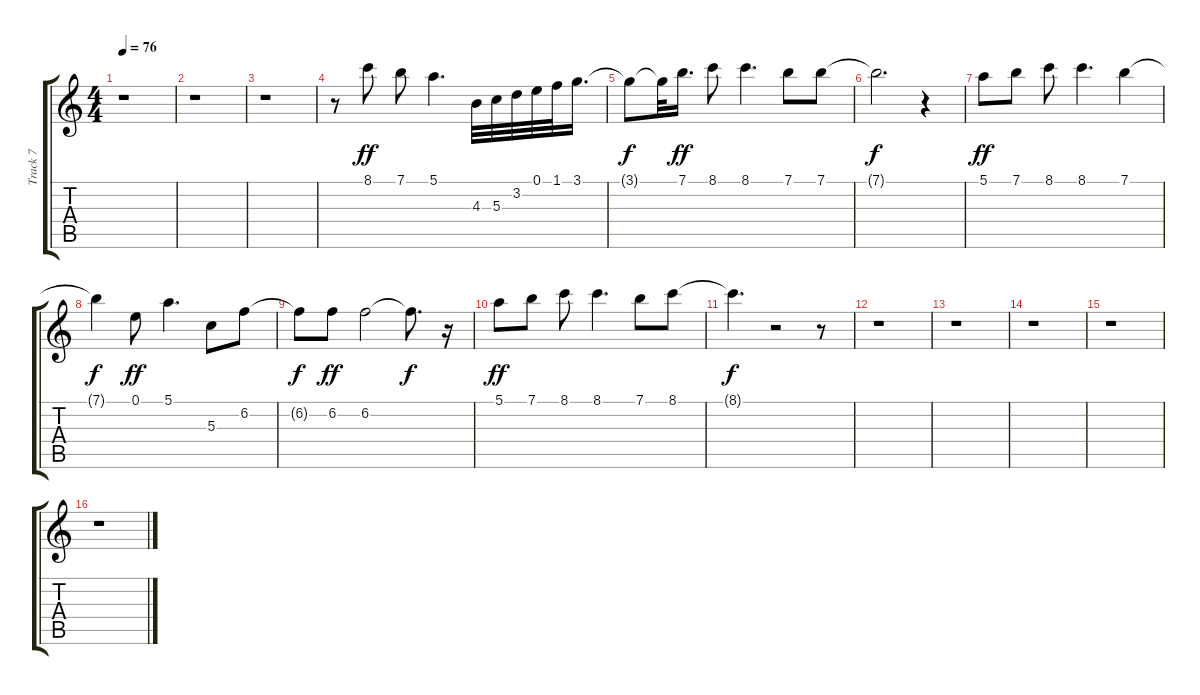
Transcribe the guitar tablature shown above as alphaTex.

\track ("Track 7" "Track 7") {instrument distortionguitar}
\staff {score tabs}
\tuning (E4 B3 G3 D3 A2 E2) {hide}
\ts (4 4)
\tempo 76
\clef g2
\ks c
r.1{dy f} |
r.1 |
r.1 |
r.8 8.1.8{dy ff} 7.1.8 5.1.4{d} 4.3.32 5.3.32 3.2.32 0.1.32 1.1.32 3.1.16{d} |
3.1{t}.8{dy f} 3.1{t}.32 7.1.16{d dy ff} 8.1.8 8.1.4{d} 7.1.8 7.1.8 |
7.1{t}.2{d dy f} r.4 |
5.1.8{dy ff} 7.1.8 8.1.8 8.1.4{d} 7.1.4 |
7.1{t}.4{dy f} 0.1.8{dy ff} 5.1.4{d} 5.3.8 6.2.8 |
6.2{t}.8{dy f} 6.2.8{dy ff} 6.2.2 6.2{t}.8{d dy f} r.16 |
5.1.8{dy ff} 7.1.8 8.1.8 8.1.4{d} 7.1.8 8.1.8 |
8.1{t}.4{d dy f} r.2 r.8 |
r.1 |
r.1 |
r.1 |
r.1 |
r.1
